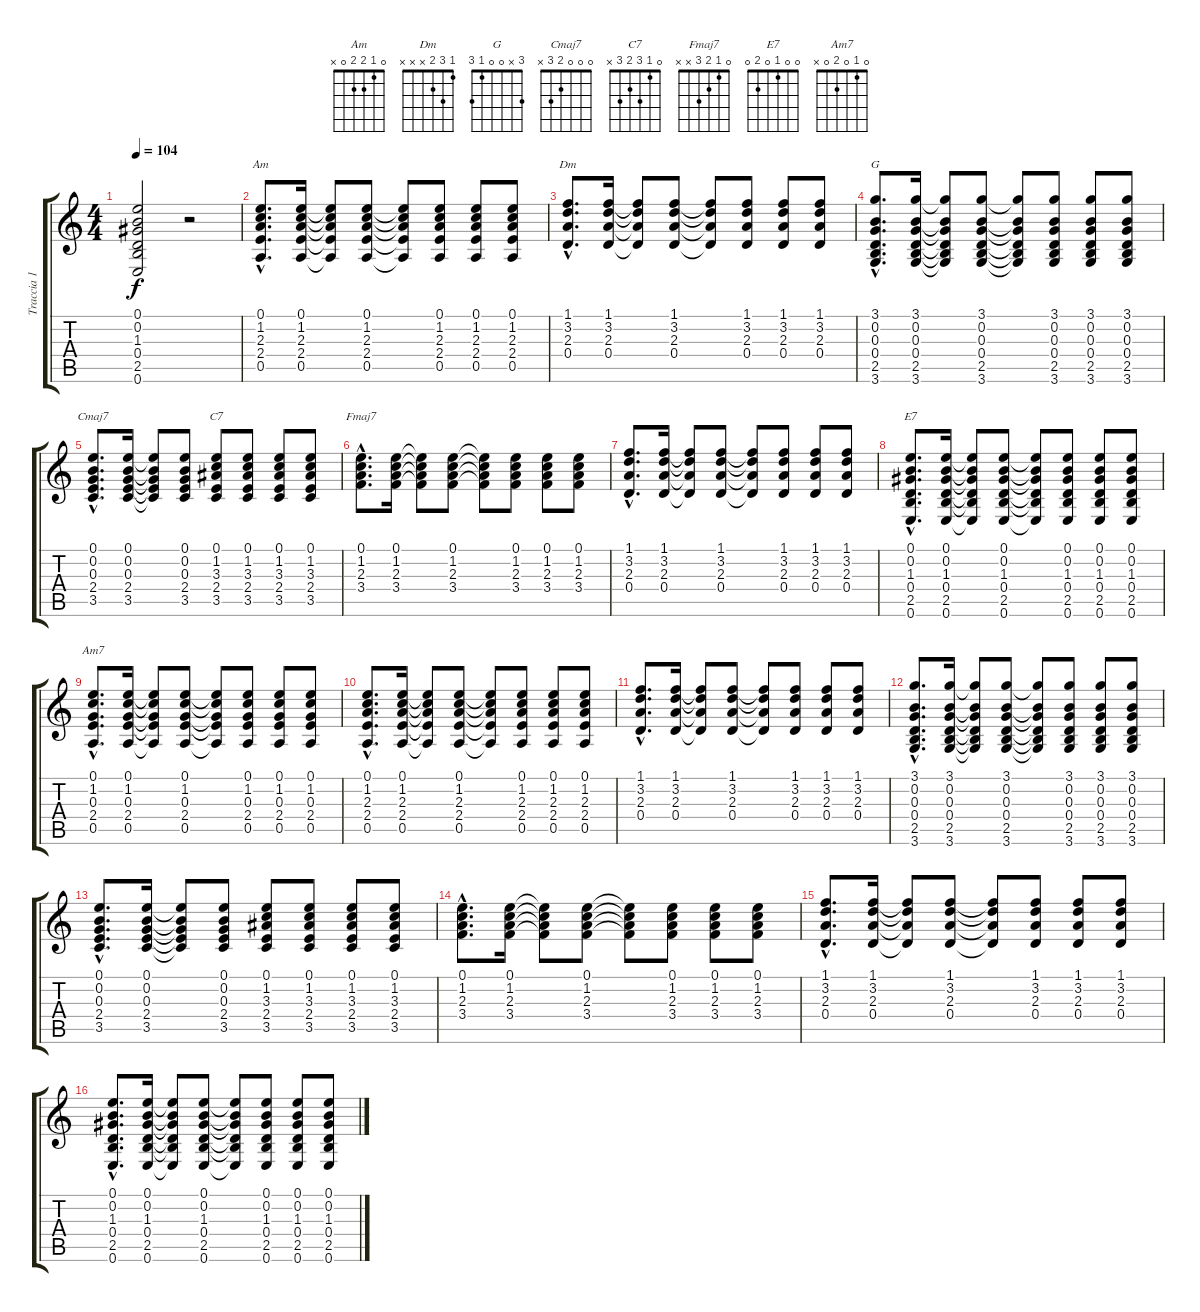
\track ("Traccia 1" "Traccia 1") {instrument acousticguitarnylon}
\staff {score tabs}
\tuning (E4 B3 G3 D3 A2 E2) {hide}
\chord ("Am" 0 1 2 2 0 x)
\chord ("Dm" 1 3 2 x x x)
\chord ("G" 3 x 0 0 1 3)
\chord ("Cmaj7" 0 0 0 2 3 x)
\chord ("C7" 0 1 3 2 3 x)
\chord ("Fmaj7" 0 1 2 3 x x)
\chord ("E7" 0 0 1 0 2 0)
\chord ("Am7" 0 1 0 2 0 x)
\ts (4 4)
\tempo 104
\clef g2
\ks c
(0.1{t} 0.2{t} 1.3{t} 0.4{t} 2.5{t} 0.6{t}).2{dy f} r.2 |
(0.1{hac} 1.2{hac} 2.3{hac} 2.4{hac} 0.5{hac}).8{d ch "Am"} (0.1 1.2 2.3 2.4 0.5).16 (0.1{t} 1.2{t} 2.3{t} 2.4{t} 0.5{t}).8 (0.1 1.2 2.3 2.4 0.5).8 (0.1{t} 1.2{t} 2.3{t} 2.4{t} 0.5{t}).8 (0.1 1.2 2.3 2.4 0.5).8 (0.1 1.2 2.3 2.4 0.5).8 (0.1 1.2 2.3 2.4 0.5).8 |
(1.1{hac} 3.2{hac} 2.3{hac} 0.4{hac}).8{d ch "Dm"} (1.1 3.2 2.3 0.4).16 (1.1{t} 3.2{t} 2.3{t} 0.4{t}).8 (1.1 3.2 2.3 0.4).8 (1.1{t} 3.2{t} 2.3{t} 0.4{t}).8 (1.1 3.2 2.3 0.4).8 (1.1 3.2 2.3 0.4).8 (1.1 3.2 2.3 0.4).8 |
(3.1{hac} 0.2{hac} 0.3{hac} 0.4{hac} 2.5{hac} 3.6{hac}).8{d ch "G"} (3.1 0.2 0.3 0.4 2.5 3.6).16 (3.1{t} 0.2{t} 0.3{t} 0.4{t} 2.5{t} 3.6{t}).8 (3.1 0.2 0.3 0.4 2.5 3.6).8 (3.1{t} 0.2{t} 0.3{t} 0.4{t} 2.5{t} 3.6{t}).8 (3.1 0.2 0.3 0.4 2.5 3.6).8 (3.1 0.2 0.3 0.4 2.5 3.6).8 (3.1 0.2 0.3 0.4 2.5 3.6).8 |
(0.1{hac} 0.2{hac} 0.3{hac} 2.4{hac} 3.5{hac}).8{d ch "Cmaj7"} (0.1 0.2 0.3 2.4 3.5).16 (0.1{t} 0.2{t} 0.3{t} 2.4{t} 3.5{t}).8 (0.1 0.2 0.3 2.4 3.5).8 (0.1 1.2 3.3 2.4 3.5).8{ch "C7"} (0.1 1.2 3.3 2.4 3.5).8 (0.1 1.2 3.3 2.4 3.5).8 (0.1 1.2 3.3 2.4 3.5).8 |
(0.1{hac} 1.2{hac} 2.3{hac} 3.4{hac}).8{d ch "Fmaj7"} (0.1 1.2 2.3 3.4).16 (0.1{t} 1.2{t} 2.3{t} 3.4{t}).8 (0.1 1.2 2.3 3.4).8 (0.1{t} 1.2{t} 2.3{t} 3.4{t}).8 (0.1 1.2 2.3 3.4).8 (0.1 1.2 2.3 3.4).8 (0.1 1.2 2.3 3.4).8 |
(1.1{hac} 3.2{hac} 2.3{hac} 0.4{hac}).8{d} (1.1 3.2 2.3 0.4).16 (1.1{t} 3.2{t} 2.3{t} 0.4{t}).8 (1.1 3.2 2.3 0.4).8 (1.1{t} 3.2{t} 2.3{t} 0.4{t}).8 (1.1 3.2 2.3 0.4).8 (1.1 3.2 2.3 0.4).8 (1.1 3.2 2.3 0.4).8 |
(0.1{hac} 0.2{hac} 1.3{hac} 0.4{hac} 2.5{hac} 0.6{hac}).8{d ch "E7"} (0.1 0.2 1.3 0.4 2.5 0.6).16 (0.1{t} 0.2{t} 1.3{t} 0.4{t} 2.5{t} 0.6{t}).8 (0.1 0.2 1.3 0.4 2.5 0.6).8 (0.1{t} 0.2{t} 1.3{t} 0.4{t} 2.5{t} 0.6{t}).8 (0.1 0.2 1.3 0.4 2.5 0.6).8 (0.1 0.2 1.3 0.4 2.5 0.6).8 (0.1 0.2 1.3 0.4 2.5 0.6).8 |
(0.1{hac} 1.2{hac} 0.3{hac} 2.4{hac} 0.5{hac}).8{d ch "Am7"} (0.1 1.2 0.3 2.4 0.5).16 (0.1{t} 1.2{t} 0.3{t} 2.4{t} 0.5{t}).8 (0.1 1.2 0.3 2.4 0.5).8 (0.1{t} 1.2{t} 0.3{t} 2.4{t} 0.5{t}).8 (0.1 1.2 0.3 2.4 0.5).8 (0.1 1.2 0.3 2.4 0.5).8 (0.1 1.2 0.3 2.4 0.5).8 |
(0.1{hac} 1.2{hac} 2.3{hac} 2.4{hac} 0.5{hac}).8{d} (0.1 1.2 2.3 2.4 0.5).16 (0.1{t} 1.2{t} 2.3{t} 2.4{t} 0.5{t}).8 (0.1 1.2 2.3 2.4 0.5).8 (0.1{t} 1.2{t} 2.3{t} 2.4{t} 0.5{t}).8 (0.1 1.2 2.3 2.4 0.5).8 (0.1 1.2 2.3 2.4 0.5).8 (0.1 1.2 2.3 2.4 0.5).8 |
(1.1{hac} 3.2{hac} 2.3{hac} 0.4{hac}).8{d} (1.1 3.2 2.3 0.4).16 (1.1{t} 3.2{t} 2.3{t} 0.4{t}).8 (1.1 3.2 2.3 0.4).8 (1.1{t} 3.2{t} 2.3{t} 0.4{t}).8 (1.1 3.2 2.3 0.4).8 (1.1 3.2 2.3 0.4).8 (1.1 3.2 2.3 0.4).8 |
(3.1{hac} 0.2{hac} 0.3{hac} 0.4{hac} 2.5{hac} 3.6{hac}).8{d} (3.1 0.2 0.3 0.4 2.5 3.6).16 (3.1{t} 0.2{t} 0.3{t} 0.4{t} 2.5{t} 3.6{t}).8 (3.1 0.2 0.3 0.4 2.5 3.6).8 (3.1{t} 0.2{t} 0.3{t} 0.4{t} 2.5{t} 3.6{t}).8 (3.1 0.2 0.3 0.4 2.5 3.6).8 (3.1 0.2 0.3 0.4 2.5 3.6).8 (3.1 0.2 0.3 0.4 2.5 3.6).8 |
(0.1{hac} 0.2{hac} 0.3{hac} 2.4{hac} 3.5{hac}).8{d} (0.1 0.2 0.3 2.4 3.5).16 (0.1{t} 0.2{t} 0.3{t} 2.4{t} 3.5{t}).8 (0.1 0.2 0.3 2.4 3.5).8 (0.1 1.2 3.3 2.4 3.5).8 (0.1 1.2 3.3 2.4 3.5).8 (0.1 1.2 3.3 2.4 3.5).8 (0.1 1.2 3.3 2.4 3.5).8 |
(0.1{hac} 1.2{hac} 2.3{hac} 3.4{hac}).8{d} (0.1 1.2 2.3 3.4).16 (0.1{t} 1.2{t} 2.3{t} 3.4{t}).8 (0.1 1.2 2.3 3.4).8 (0.1{t} 1.2{t} 2.3{t} 3.4{t}).8 (0.1 1.2 2.3 3.4).8 (0.1 1.2 2.3 3.4).8 (0.1 1.2 2.3 3.4).8 |
(1.1{hac} 3.2{hac} 2.3{hac} 0.4{hac}).8{d} (1.1 3.2 2.3 0.4).16 (1.1{t} 3.2{t} 2.3{t} 0.4{t}).8 (1.1 3.2 2.3 0.4).8 (1.1{t} 3.2{t} 2.3{t} 0.4{t}).8 (1.1 3.2 2.3 0.4).8 (1.1 3.2 2.3 0.4).8 (1.1 3.2 2.3 0.4).8 |
(0.1{hac} 0.2{hac} 1.3{hac} 0.4{hac} 2.5{hac} 0.6{hac}).8{d} (0.1 0.2 1.3 0.4 2.5 0.6).16 (0.1{t} 0.2{t} 1.3{t} 0.4{t} 2.5{t} 0.6{t}).8 (0.1 0.2 1.3 0.4 2.5 0.6).8 (0.1{t} 0.2{t} 1.3{t} 0.4{t} 2.5{t} 0.6{t}).8 (0.1 0.2 1.3 0.4 2.5 0.6).8 (0.1 0.2 1.3 0.4 2.5 0.6).8 (0.1 0.2 1.3 0.4 2.5 0.6).8
